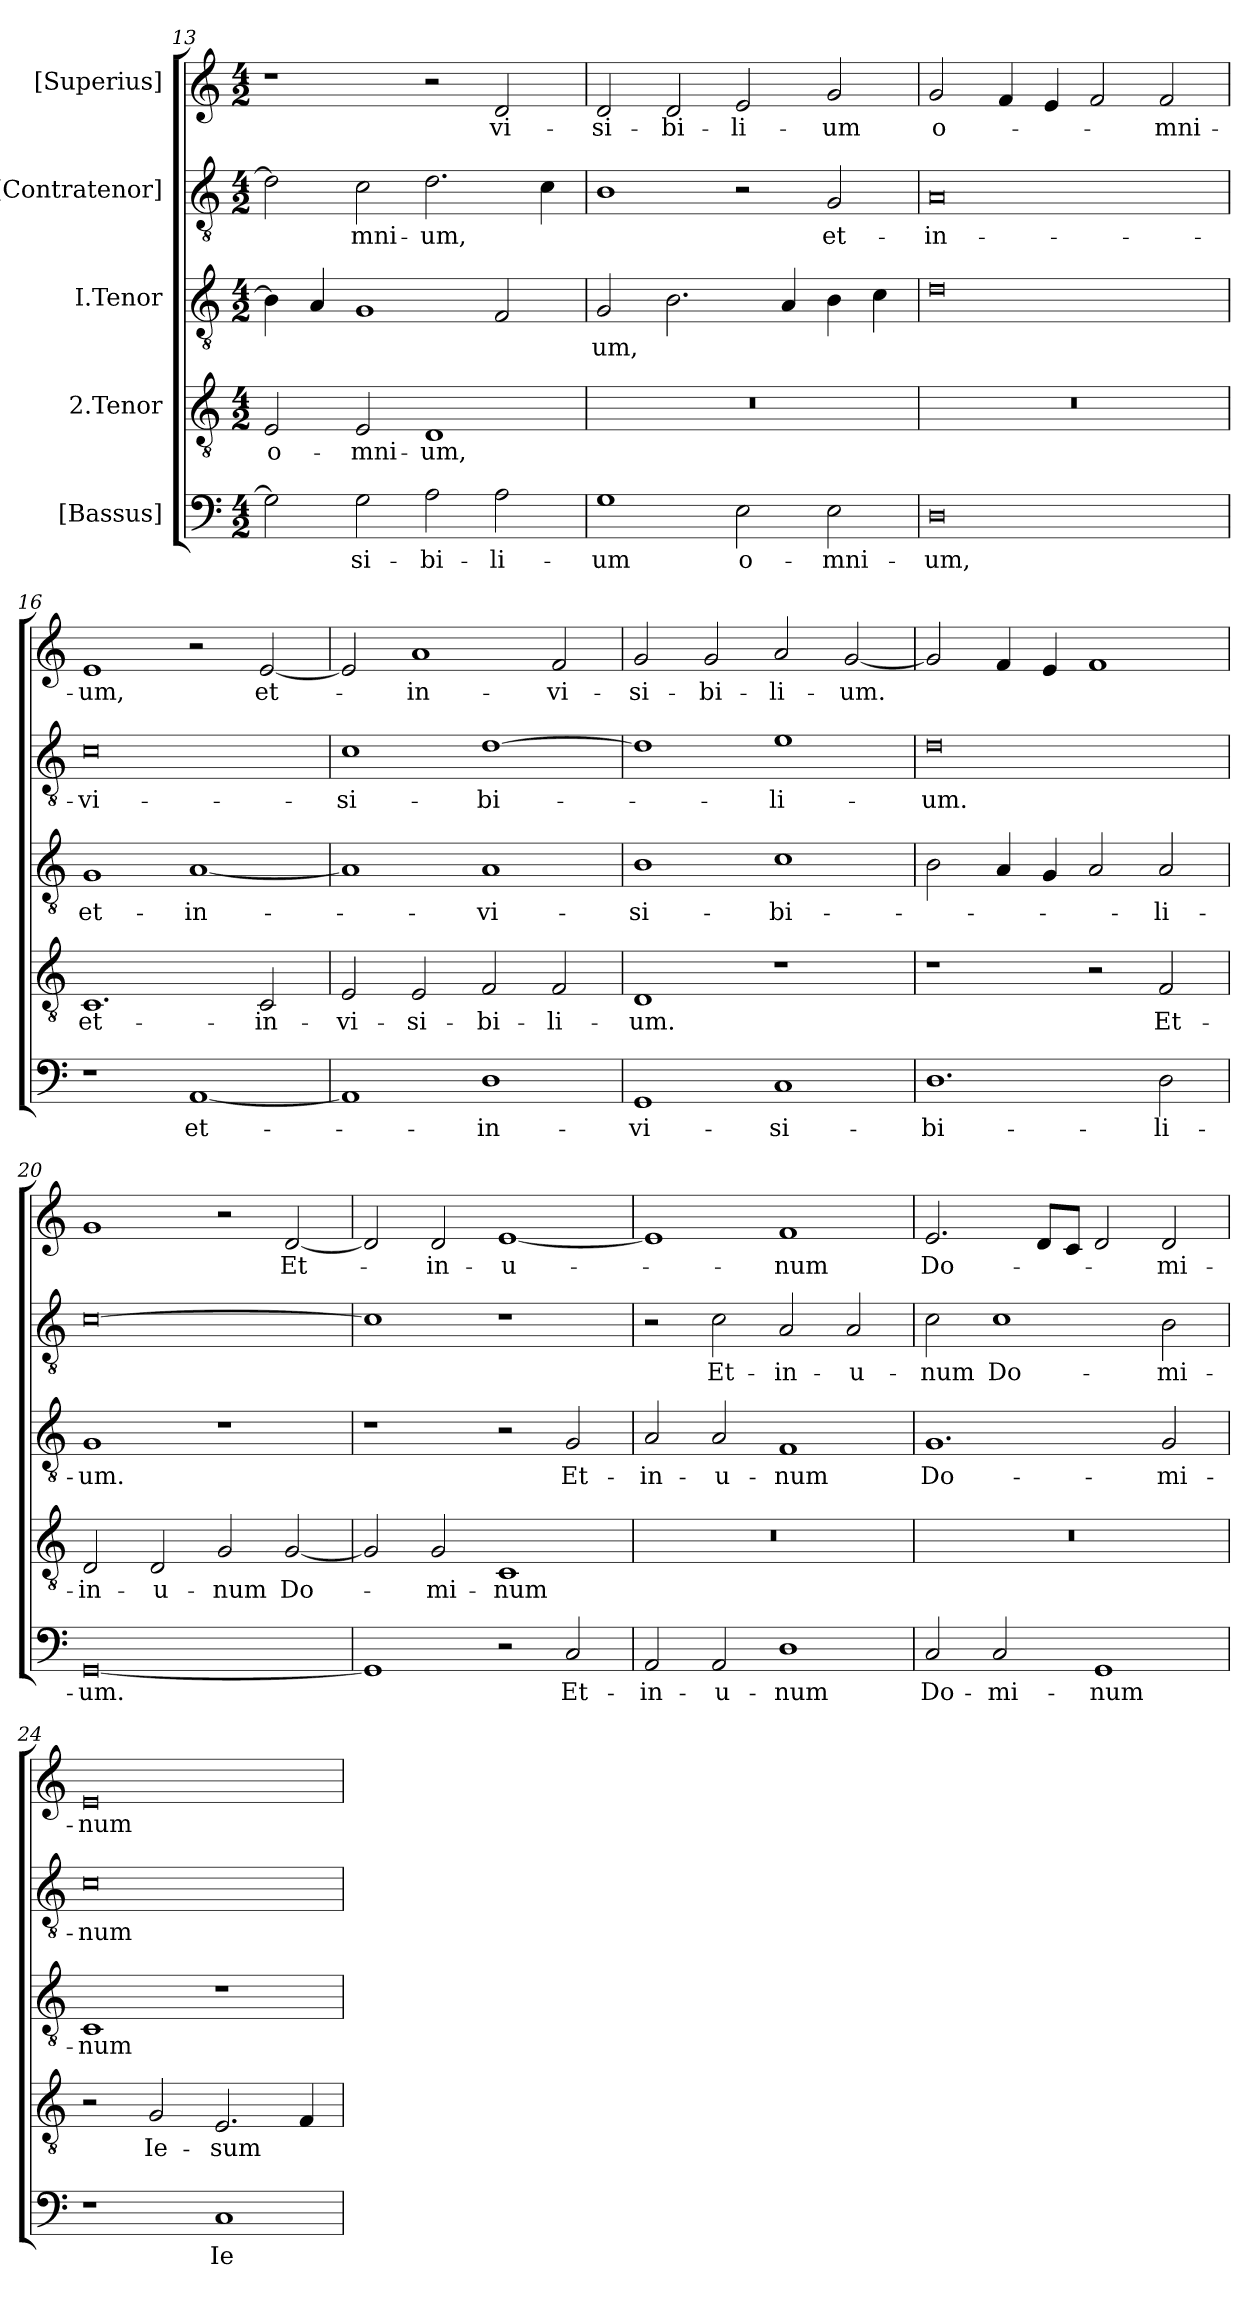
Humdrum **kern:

**kern	**text	**kern	**text	**kern	**text	**kern	**text	**kern	**text
*part5	*part5	*part4	*part4	*part3	*part3	*part2	*part2	*part1	*part1
*staff5	*staff5	*staff4	*staff4	*staff3	*staff3	*staff2	*staff2	*staff1	*staff1
*I"[Bassus]	*	*I"2.Tenor	*	*I"I.Tenor	*	*I"[Contratenor]	*	*I"[Superius]	*
*clefF4	*	*clefGv2	*	*clefGv2	*	*clefGv2	*	*clefG2	*
*k[]	*	*k[]	*	*k[]	*	*k[]	*	*k[]	*
*M4/2	*	*M4/2	*	*M4/2	*	*M4/2	*	*M4/2	*
=13	=13	=13	=13	=13	=13	=13	=13	=13	=13
2G\]	.	2E/	o-	4B\]	.	2d\]	.	1r	.
.	.	.	.	4A/	.	.	.	.	.
2G\	-si-	2E/	-mni-	1G/	.	2c\	-mni-	.	.
2A\	-bi-	1D/	-um,	.	.	2.d\	-um,	2r	.
2A\	-li-	.	.	2F/	.	.	.	2d/	vi-
.	.	.	.	.	.	4c\	.	.	.
=14	=14	=14	=14	=14	=14	=14	=14	=14	=14
1G\	-um	0r	.	2G/	-um,	1B\	.	2d/	-si-
.	.	.	.	2.B\	.	.	.	2d/	-bi-
2E\	o-	.	.	.	.	2r	.	2e/	-li-
.	.	.	.	4A/	.	.	.	.	.
2E\	-mni-	.	.	4B\	.	2G/	et-	2g/	-um
.	.	.	.	4c\	.	.	.	.	.
=15	=15	=15	=15	=15	=15	=15	=15	=15	=15
0D\	-um,	0r	.	0d\	.	0A/	in-	2g/	o-
.	.	.	.	.	.	.	.	4f/	.
.	.	.	.	.	.	.	.	4e/	.
.	.	.	.	.	.	.	.	2f/	.
.	.	.	.	.	.	.	.	2f/	-mni-
=16	=16	=16	=16	=16	=16	=16	=16	=16	=16
1r	.	1.C/	et-	1G/	et-	0c\	-vi-	1e/	-um,
[1AA/	et-	.	.	[1A/	in-	.	.	2r	.
.	.	2C/	in-	.	.	.	.	[2e/	et-
=17	=17	=17	=17	=17	=17	=17	=17	=17	=17
1AA/]	.	2E/	-vi-	1A/]	.	1c\	-si-	2e/]	.
.	.	2E/	-si-	.	.	.	.	1a/	in-
1D\	in-	2F/	-bi-	1A/	-vi-	[1d\	-bi-	.	.
.	.	2F/	-li-	.	.	.	.	2f/	-vi-
=18	=18	=18	=18	=18	=18	=18	=18	=18	=18
1GG/	-vi-	1D/	-um.	1B\	-si-	1d\]	.	2g/	-si-
.	.	.	.	.	.	.	.	2g/	-bi-
1C/	-si-	1r	.	1c\	-bi-	1e\	-li-	2a/	-li-
.	.	.	.	.	.	.	.	[2g/	-um.
=19	=19	=19	=19	=19	=19	=19	=19	=19	=19
1.D\	-bi-	1r	.	2B\	.	0d\	-um.	2g/]	.
.	.	.	.	4A/	.	.	.	4f/	.
.	.	.	.	4G/	.	.	.	4e/	.
.	.	2r	.	2A/	.	.	.	1f/	.
2D\	-li-	2F/	Et-	2A/	-li-	.	.	.	.
=20	=20	=20	=20	=20	=20	=20	=20	=20	=20
[0GG/	-um.	2D/	in-	1G/	-um.	[0c\	.	1g/	.
.	.	2D/	u-	.	.	.	.	.	.
.	.	2G/	-num	1r	.	.	.	2r	.
.	.	[2G/	Do-	.	.	.	.	[2d/	Et-
=21	=21	=21	=21	=21	=21	=21	=21	=21	=21
1GG/]	.	2G/]	.	1r	.	1c\]	.	2d/]	.
.	.	2G/	-mi-	.	.	.	.	2d/	in-
2r	.	1C/	-num	2r	.	1r	.	[1e/	u-
2C/	Et-	.	.	2G/	Et-	.	.	.	.
=22	=22	=22	=22	=22	=22	=22	=22	=22	=22
2AA/	in-	0r	.	2A/	in-	2r	.	1e/]	.
2AA/	u-	.	.	2A/	u-	2c\	Et-	.	.
1D\	-num	.	.	1F/	-num	2A/	in-	1f/	-num
.	.	.	.	.	.	2A/	u-	.	.
=23	=23	=23	=23	=23	=23	=23	=23	=23	=23
2C/	Do-	0r	.	1.G/	Do-	2c\	-num	2.e/	Do-
2C/	-mi-	.	.	.	.	1c\	Do-	.	.
.	.	.	.	.	.	.	.	8d/L	.
.	.	.	.	.	.	.	.	8c/J	.
1GG/	-num	.	.	.	.	.	.	2d/	.
.	.	.	.	2G/	-mi-	2B\	-mi-	2d/	-mi-
=24	=24	=24	=24	=24	=24	=24	=24	=24	=24
1r	.	2r	.	1C/	-num	0c\	-num	0e/	-num
.	.	2G/	Ie-	.	.	.	.	.	.
1C/	Ie-	2.E/	-sum	1r	.	.	.	.	.
.	.	4F/	.	.	.	.	.	.	.
=	=	=	=	=	=	=	=	=	=
*-	*-	*-	*-	*-	*-	*-	*-	*-	*-
